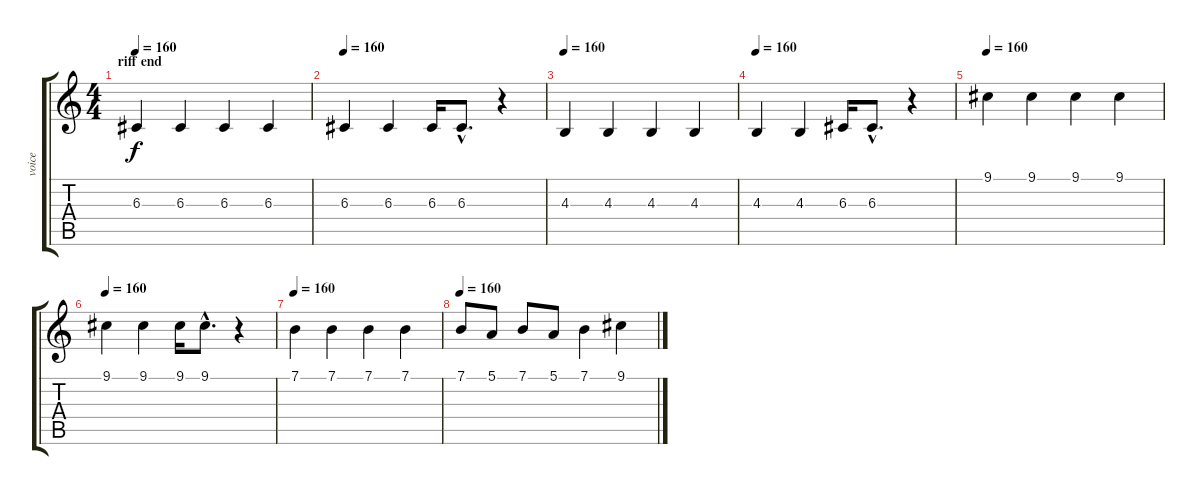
\track ("voice" "voice") {instrument oboe}
\staff {score tabs}
\tuning (E4 B3 G3 D3 A2 E2) {hide}
\ts (4 4)
\section ("" "riff end")
\tempo 160
\clef g2
\ks c
6.3.4{dy f} 6.3.4 6.3.4 6.3.4 |
\tempo 160
6.3.4 6.3.4 6.3.16 6.3{hac}.8{d} r.4 |
\tempo 160
4.3.4 4.3.4 4.3.4 4.3.4 |
\tempo 160
4.3.4 4.3.4 6.3.16 6.3{hac}.8{d} r.4 |
\tempo 160
9.1.4 9.1.4 9.1.4 9.1.4 |
\tempo 160
9.1.4 9.1.4 9.1.16 9.1{hac}.8{d} r.4 |
\tempo 160
7.1.4 7.1.4 7.1.4 7.1.4 |
\tempo 160
7.1.8 5.1.8 7.1.8 5.1.8 7.1.4 9.1.4
